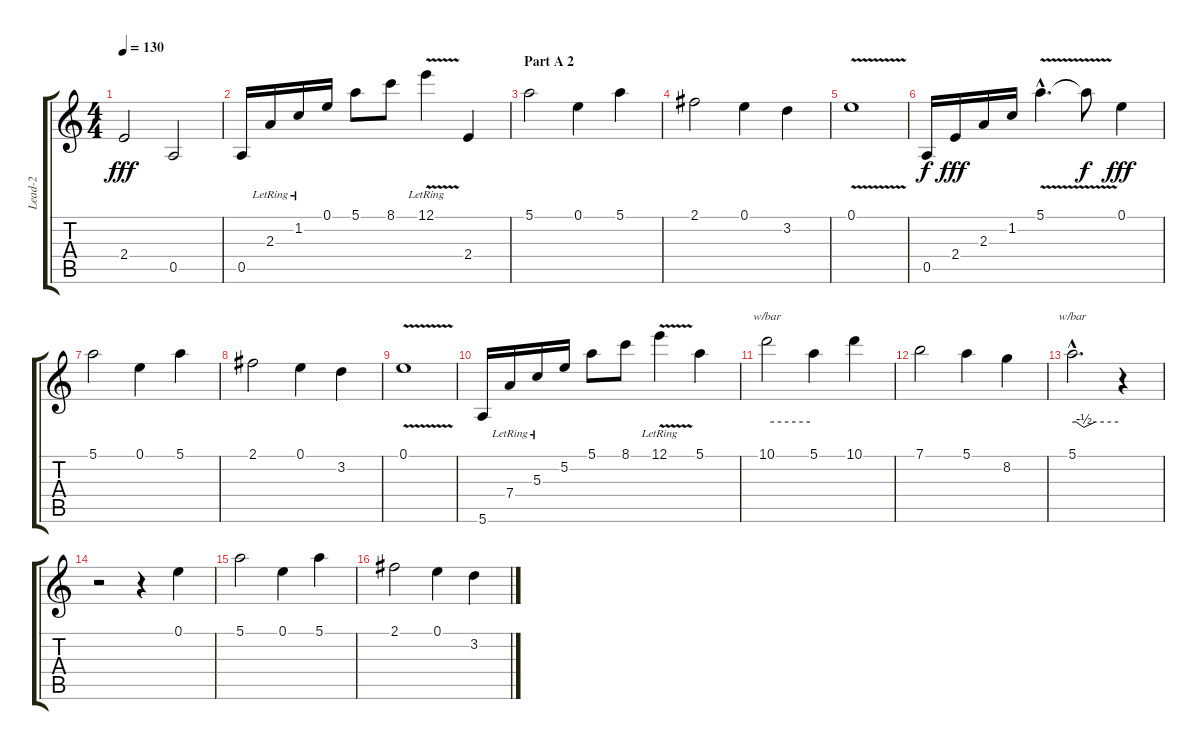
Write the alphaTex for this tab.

\track ("Lead-2" "Lead-2") {instrument acousticguitarnylon}
\staff {score tabs}
\tuning (E4 B3 G3 D3 A2 E2) {hide}
\ts (4 4)
\tempo 130
\clef g2
\ks c
2.4.2{dy fff} 0.5.2 |
0.5.16{volume 10 balance 1 instrument electricguitarclean} 2.3{lr}.16 1.2{lr}.16 0.1.16 5.1.8 8.1.8 12.1{v lr}.4 2.4.4{volume 9 instrument electricbasspick} |
\section ("" "Part A 2")
5.1.2 0.1.4 5.1.4 |
2.1.2 0.1.4 3.2.4 |
0.1{v}.1 |
0.5.16{dy f volume 10 balance 16 instrument electricguitarclean} 2.4.16{dy fff} 2.3.16 1.2.16 5.1{v hac}.4{d} 5.1{t}.8{dy f volume 11 instrument electricbasspick} 0.1.4{dy fff} |
5.1.2 0.1.4 5.1.4 |
2.1.2 0.1.4 3.2.4 |
0.1{v}.1 |
5.6.16{volume 12 balance 0 instrument electricguitarjazz} 7.4{lr}.16 5.3{lr}.16 5.2.16 5.1.8 8.1.8 12.1{v lr}.4 5.1.4 |
10.1.2{tbe (hold default 0 0 60 0)} 5.1.4 10.1.4 |
7.1.2 5.1.4 8.2.4 |
5.1{hac}.2{d tbe (custom default 0 0 5 0 15 -2 30 0 60 0)} r.4 |
r.2 r.4{volume 11 balance 12 instrument electricbasspick} 0.1.4 |
5.1.2 0.1.4 5.1.4 |
2.1.2 0.1.4 3.2.4
